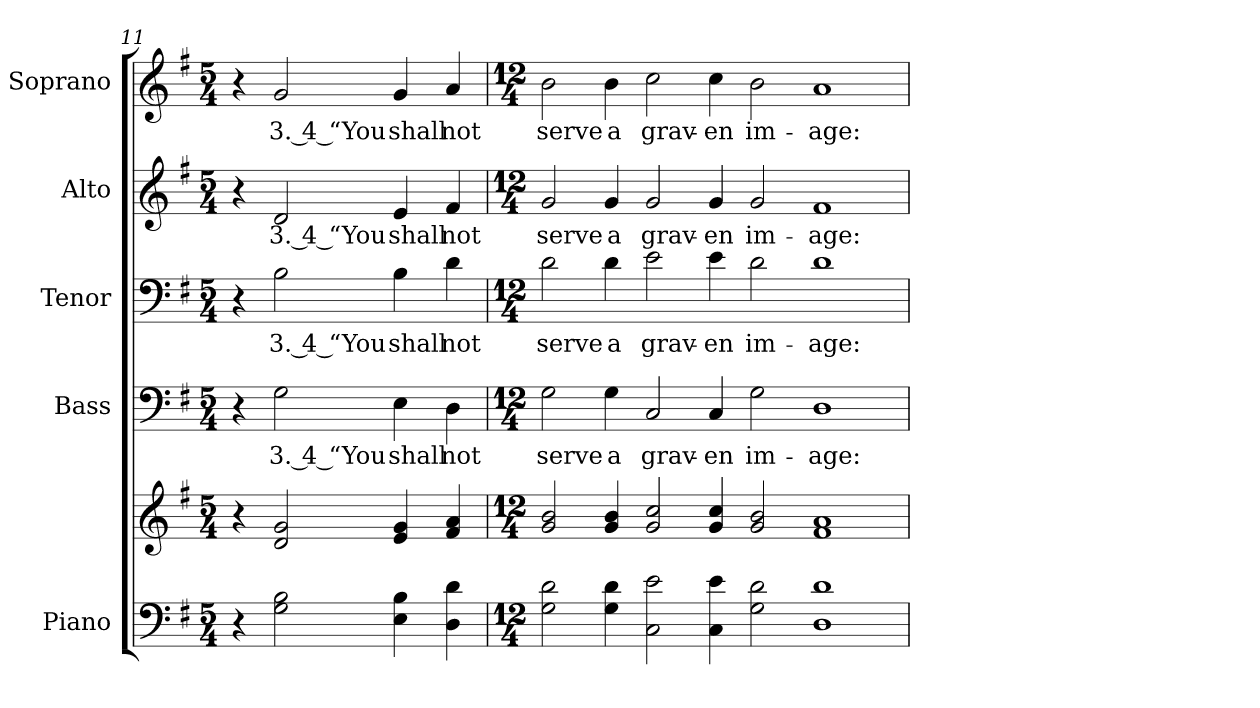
**kern	**kern	**kern	**text	**kern	**text	**kern	**text	**kern	**text
*part5	*part5	*part4	*part4	*part3	*part3	*part2	*part2	*part1	*part1
*staff6	*staff5	*staff4	*staff4	*staff3	*staff3	*staff2	*staff2	*staff1	*staff1
*I"Piano	*	*I"Bass	*	*I"Tenor	*	*I"Alto	*	*I"Soprano	*
*I'Pno.	*	*I'B.	*	*I'T.	*	*I'A.	*	*I'S.	*
*clefF4	*clefG2	*clefF4	*	*clefF4	*	*clefG2	*	*clefG2	*
*k[f#]	*k[f#]	*k[f#]	*	*k[f#]	*	*k[f#]	*	*k[f#]	*
*G:	*G:	*G:	*	*G:	*	*G:	*	*G:	*
*M5/4	*M5/4	*M5/4	*	*M5/4	*	*M5/4	*	*M5/4	*
=11	=11	=11	=11	=11	=11	=11	=11	=11	=11
4r	4r	4r	.	4r	.	4r	.	4r	.
!	!	!	!LO:LY:b:color=#000000	!	!	!	!	!	!
!	!	!	!	!	!LO:LY:b:color=#000000	!	!	!	!
!	!	!	!	!	!	!	!LO:LY:b:color=#000000	!	!
!	!	!	!	!	!	!	!	!	!LO:LY:b:color=#000000
2Gi\ 2Bi	2di/ 2gi	2Gi\	3. 4 “You	2Bi\	3. 4 “You	2di/	3. 4 “You	2gi/	3. 4 “You
!	!	!	!LO:LY:b:color=#000000	!	!	!	!	!	!
!	!	!	!	!	!LO:LY:b:color=#000000	!	!	!	!
!	!	!	!	!	!	!	!LO:LY:b:color=#000000	!	!
!	!	!	!	!	!	!	!	!	!LO:LY:b:color=#000000
4Ei\ 4Bi	4ei/ 4gi	4Ei\	shall	4Bi\	shall	4ei/	shall	4gi/	shall
!	!	!	!LO:LY:b:color=#000000	!	!	!	!	!	!
!	!	!	!	!	!LO:LY:b:color=#000000	!	!	!	!
!	!	!	!	!	!	!	!LO:LY:b:color=#000000	!	!
!	!	!	!	!	!	!	!	!	!LO:LY:b:color=#000000
4Di\ 4di	4f#i/ 4ai	4Di\	not	4di\	not	4f#i/	not	4ai/	not
!!LO:PB:g=z
=12	=12	=12	=12	=12	=12	=12	=12	=12	=12
*M12/4	*M12/4	*M12/4	*	*M12/4	*	*M12/4	*	*M12/4	*
!	!	!	!LO:LY:b:color=#000000	!	!	!	!	!	!
!	!	!	!	!	!LO:LY:b:color=#000000	!	!	!	!
!	!	!	!	!	!	!	!LO:LY:b:color=#000000	!	!
!	!	!	!	!	!	!	!	!	!LO:LY:b:color=#000000
2Gi\ 2di	2gi/ 2bi	2Gi\	serve	2di\	serve	2gi/	serve	2bi\	serve
!	!	!	!LO:LY:b:color=#000000	!	!	!	!	!	!
!	!	!	!	!	!LO:LY:b:color=#000000	!	!	!	!
!	!	!	!	!	!	!	!LO:LY:b:color=#000000	!	!
!	!	!	!	!	!	!	!	!	!LO:LY:b:color=#000000
4Gi\ 4di	4gi/ 4bi	4Gi\	a	4di\	a	4gi/	a	4bi\	a
!	!	!	!LO:LY:b:color=#000000	!	!	!	!	!	!
!	!	!	!	!	!LO:LY:b:color=#000000	!	!	!	!
!	!	!	!	!	!	!	!LO:LY:b:color=#000000	!	!
!	!	!	!	!	!	!	!	!	!LO:LY:b:color=#000000
2Ci\ 2ei	2gi/ 2cci	2Ci/	grav-	2ei\	grav-	2gi/	grav-	2cci\	grav-
!	!	!	!LO:LY:b:color=#000000	!	!	!	!	!	!
!	!	!	!	!	!LO:LY:b:color=#000000	!	!	!	!
!	!	!	!	!	!	!	!LO:LY:b:color=#000000	!	!
!	!	!	!	!	!	!	!	!	!LO:LY:b:color=#000000
4Ci\ 4ei	4gi/ 4cci	4Ci/	-en	4ei\	-en	4gi/	-en	4cci\	-en
!	!	!	!LO:LY:b:color=#000000	!	!	!	!	!	!
!	!	!	!	!	!LO:LY:b:color=#000000	!	!	!	!
!	!	!	!	!	!	!	!LO:LY:b:color=#000000	!	!
!	!	!	!	!	!	!	!	!	!LO:LY:b:color=#000000
2Gi\ 2di	2gi/ 2bi	2Gi\	im-	2di\	im-	2gi/	im-	2bi\	im-
!	!	!	!LO:LY:b:color=#000000	!	!	!	!	!	!
!	!	!	!	!	!LO:LY:b:color=#000000	!	!	!	!
!	!	!	!	!	!	!	!LO:LY:b:color=#000000	!	!
!	!	!	!	!	!	!	!	!	!LO:LY:b:color=#000000
1Di 1di	1f#i 1ai	1Di	-age:	1di	-age:	1f#i	-age:	1ai	-age:
=	=	=	=	=	=	=	=	=	=
*-	*-	*-	*-	*-	*-	*-	*-	*-	*-
